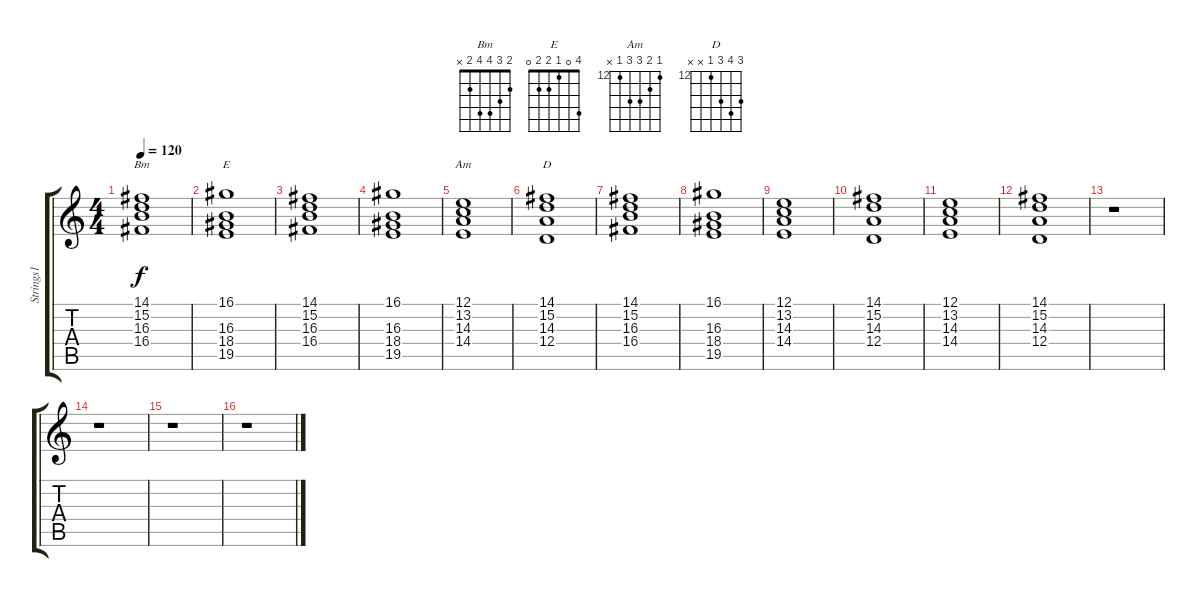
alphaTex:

\track ("Strings1" "Strings1") {instrument stringensemble1}
\staff {score tabs}
\tuning (E4 B3 G3 D3 A2 E2) {hide}
\chord ("Bm" 2 3 4 4 2 x)
\chord ("E" 4 0 1 2 2 0)
\chord ("Am" 12 13 14 14 12 x) {firstfret 12}
\chord ("D" 14 15 14 12 x x) {firstfret 12}
\ts (4 4)
\tempo 120
\clef g2
\ks c
(14.1 15.2 16.3 16.4).1{ch "Bm" dy f} |
(16.1 16.3 18.4 19.5).1{ch "E"} |
(14.1 15.2 16.3 16.4).1 |
(16.1 16.3 18.4 19.5).1 |
(12.1 13.2 14.3 14.4).1{ch "Am"} |
(14.1 15.2 14.3 12.4).1{ch "D"} |
(14.1 15.2 16.3 16.4).1 |
(16.1 16.3 18.4 19.5).1 |
(12.1 13.2 14.3 14.4).1 |
(14.1 15.2 14.3 12.4).1 |
(12.1 13.2 14.3 14.4).1 |
(14.1 15.2 14.3 12.4).1 |
r.1 |
r.1 |
r.1 |
r.1
